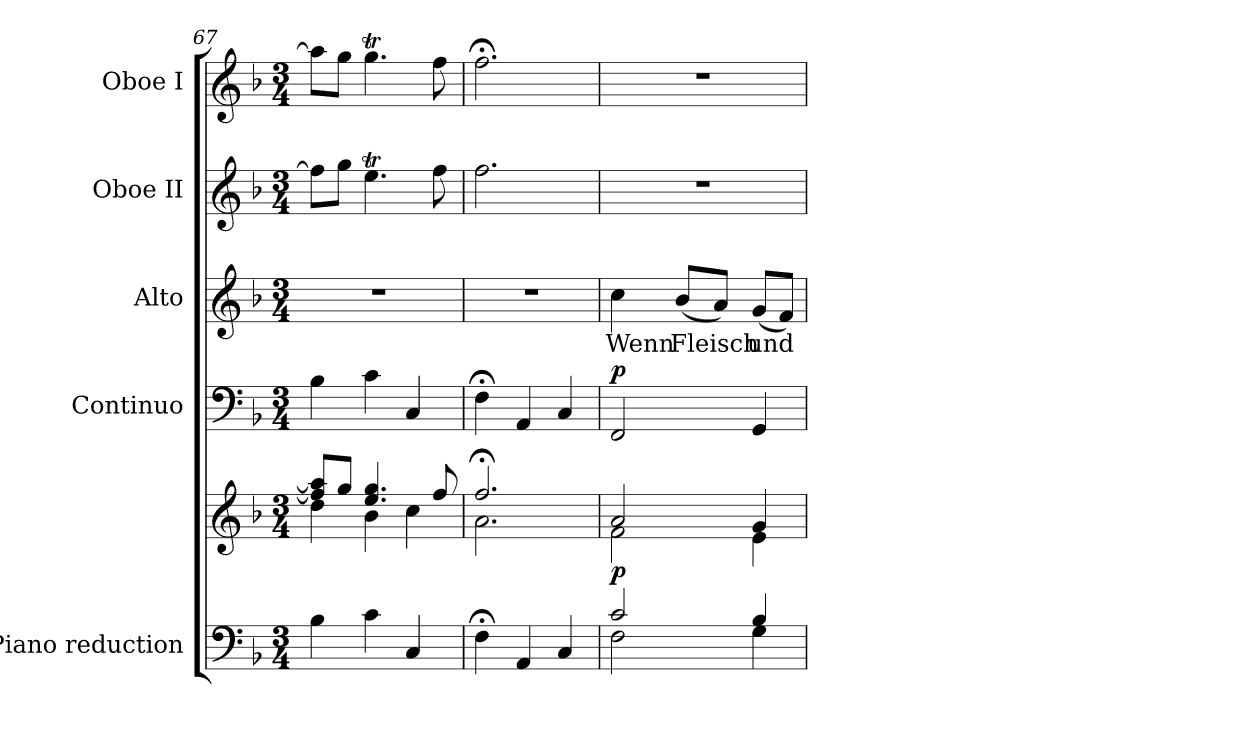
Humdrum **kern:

**kern	**kern	**dynam	**kern	**dynam	**kern	**text	**kern	**kern
*part5	*part5	*part5	*part4	*part4	*part3	*part3	*part2	*part1
*staff6	*staff5	*staff5/6	*staff4	*staff4	*staff3	*staff3	*staff2	*staff1
*I"Piano reduction	*	*	*I"Continuo	*	*I"Alto	*	*I"Oboe II	*I"Oboe I
*I'Pno	*	*	*	*	*	*	*I'Ob	*I'Ob
*clefF4	*clefG2	*	*clefF4	*	*clefG2	*	*clefG2	*clefG2
*k[b-]	*k[b-]	*	*k[b-]	*	*k[b-]	*	*k[b-]	*k[b-]
*M3/4	*M3/4	*	*M3/4	*	*M3/4	*	*M3/4	*M3/4
=67	=67	=67	=67	=67	=67	=67	=67	=67
*	*^	*	*	*	*	*	*	*
4B-\	8ff/] 8aa/]L	4dd\	.	4B-\	.	2.r	.	8ff\L]	8aa\L]
.	8gg/J	.	.	.	.	.	.	8gg\J	8gg\J
4c\	4.ee/ 4.gg/	4b-\	.	4c\	.	.	.	4.eet\	4.ggT\
4C/	.	4cc\	.	4C/	.	.	.	.	.
.	8ff/	.	.	.	.	.	.	8ff\	8ff\
=68	=68	=68	=68	=68	=68	=68	=68	=68	=68
4F;<\	2.ff;</	2.a\	.	4F;\	.	2.r	.	2.ff\	2.ff;<\
4AA/	.	.	.	4AA/	.	.	.	.	.
4C/	.	.	.	4C/	.	.	.	.	.
=69	=69	=69	=69	=69	=69	=69	=69	=69	=69
*^	*	*	*	*	*	*	*	*	*
!	!	!	!	!LO:DY:b	!	!LO:DY:a	!	!LO:LY:b	!	!
2c/	2F\	2a/	2f\	p	2FF/	p	4cc\	Wenn	2.r	2.r
!	!	!	!	!	!	!	!	!LO:LY:b	!	!
.	.	.	.	.	.	.	(<8b-/L	Fleisch	.	.
.	.	.	.	.	.	.	8a/J)	.	.	.
!	!	!	!	!	!	!	!	!LO:LY:b	!	!
4B-/	4G\	4g/	4e\	.	4GG/	.	(<8g/L	und	.	.
.	.	.	.	.	.	.	8f/J)	.	.	.
*v	*v	*	*	*	*	*	*	*	*	*
*	*v	*v	*	*	*	*	*	*	*
=	=	=	=	=	=	=	=	=
*-	*-	*-	*-	*-	*-	*-	*-	*-
